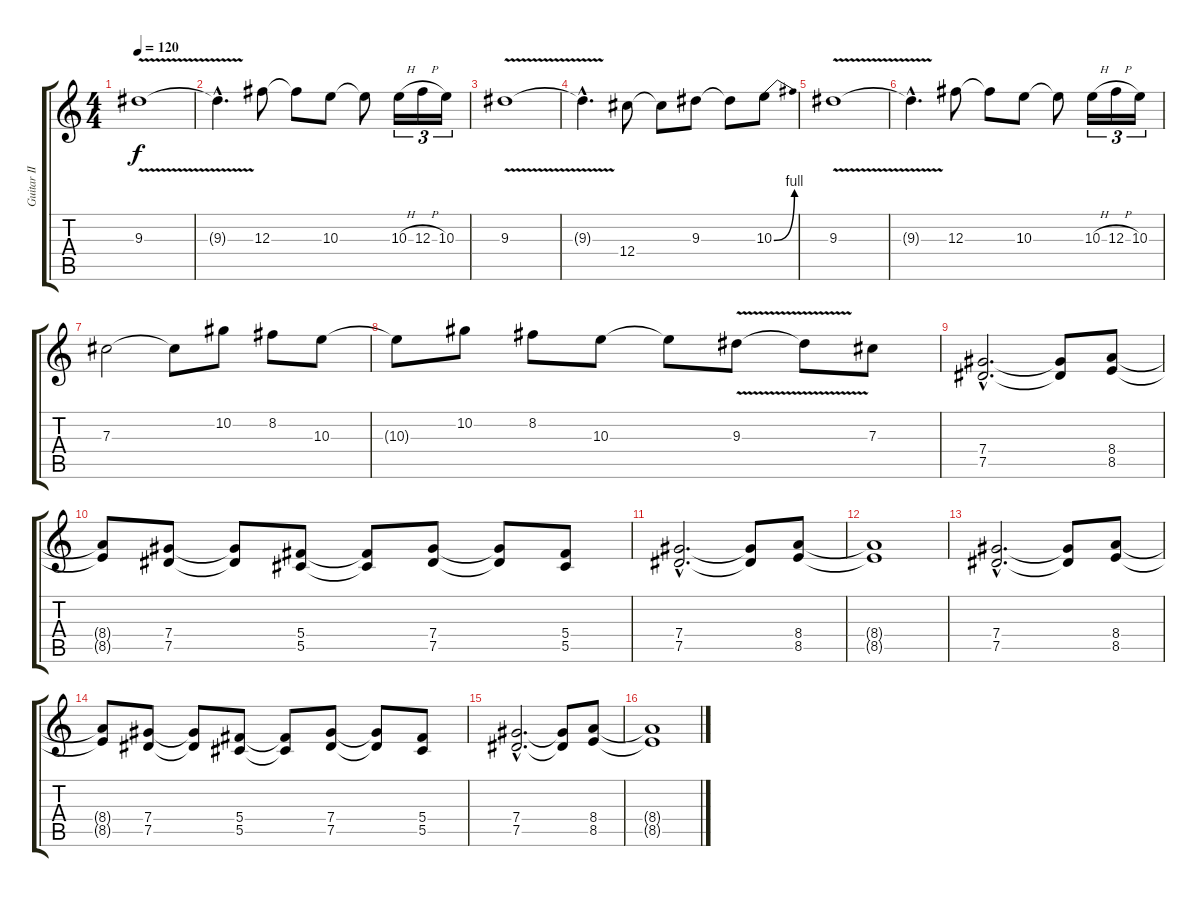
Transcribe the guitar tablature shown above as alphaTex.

\track ("Guitar II" "Guitar II") {instrument distortionguitar}
\staff {score tabs}
\tuning (Eb4 Bb3 Gb3 Db3 Ab2 Eb2) {hide}
\ts (4 4)
\tempo 120
\clef g2
\ks c
9.3{v}.1{dy f} |
9.3{v hac t}.4{d} 12.3.8 12.3{t}.8 10.3.8 10.3{t}.8 10.3{h}.16{tu (3 2)} 12.3{h}.16{tu (3 2)} 10.3.16{tu (3 2)} |
9.3{v}.1 |
9.3{v hac t}.4{d} 12.4.8 12.4{t}.8 9.3.8 9.3{t}.8 10.3{be (bend 0 0 60 4)}.8 |
9.3{v}.1 |
9.3{v hac t}.4{d} 12.3.8 12.3{t}.8 10.3.8 10.3{t}.8 10.3{h}.16{tu (3 2)} 12.3{h}.16{tu (3 2)} 10.3.16{tu (3 2)} |
7.3.2 7.3{t}.8 10.2.8 8.2.8 10.3.8 |
10.3{t}.8 10.2.8 8.2.8 10.3.8 10.3{t}.8 9.3{v}.8 9.3{t}.8 7.3.8 |
(7.4{hac} 7.5{hac}).2{d} (7.4{t} 7.5{t}).8 (8.4 8.5).8 |
(8.4{t} 8.5{t}).8 (7.4 7.5).8 (7.4{t} 7.5{t}).8 (5.4 5.5).8 (5.4{t} 5.5{t}).8 (7.4 7.5).8 (7.4{t} 7.5{t}).8 (5.4 5.5).8 |
(7.4{hac} 7.5{hac}).2{d} (7.4{t} 7.5{t}).8 (8.4 8.5).8 |
(8.4{t} 8.5{t}).1 |
(7.4{hac} 7.5{hac}).2{d} (7.4{t} 7.5{t}).8 (8.4 8.5).8 |
(8.4{t} 8.5{t}).8 (7.4 7.5).8 (7.4{t} 7.5{t}).8 (5.4 5.5).8 (5.4{t} 5.5{t}).8 (7.4 7.5).8 (7.4{t} 7.5{t}).8 (5.4 5.5).8 |
(7.4{hac} 7.5{hac}).2{d} (7.4{t} 7.5{t}).8 (8.4 8.5).8 |
(8.4{t} 8.5{t}).1
